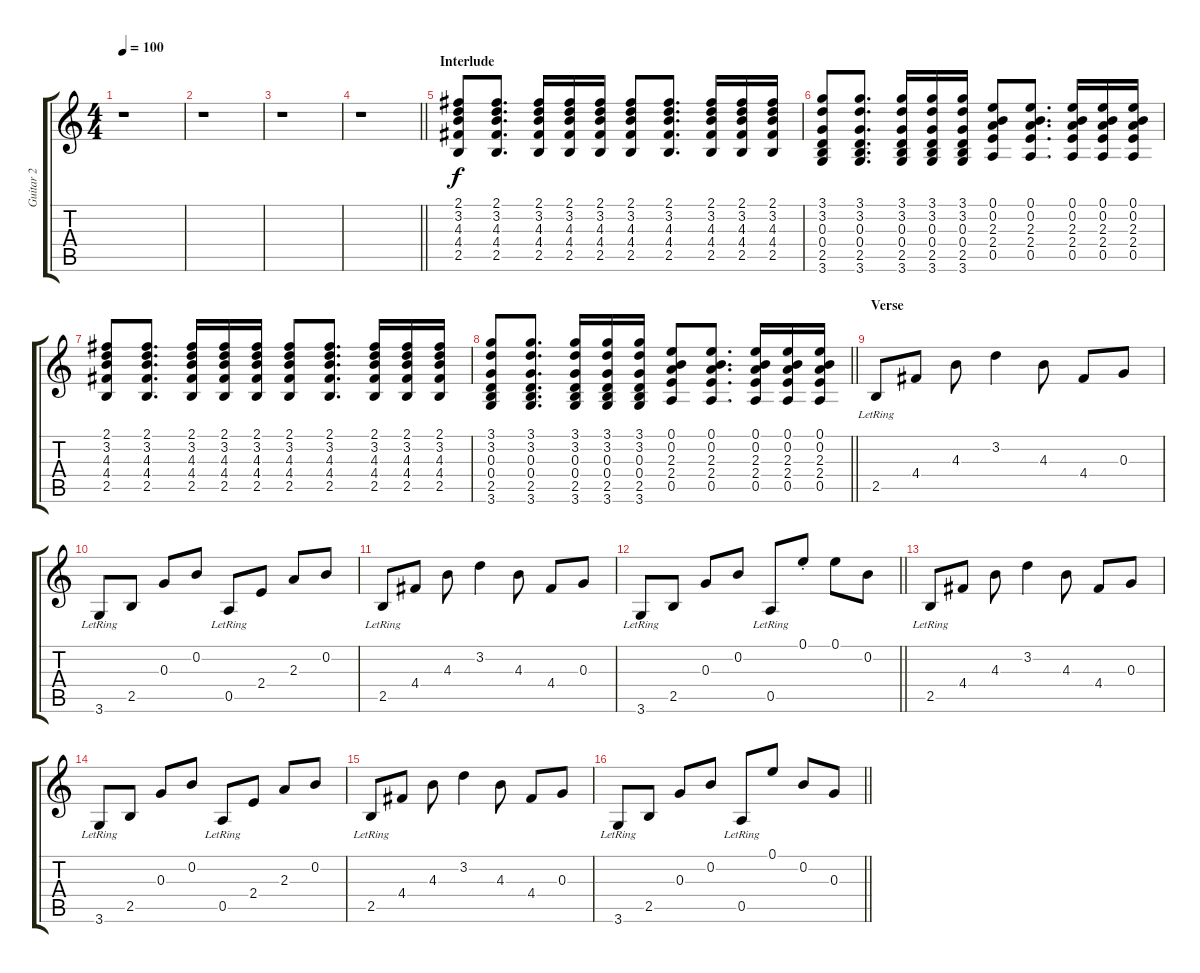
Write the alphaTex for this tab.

\track ("Guitar 2" "Guitar 2") {instrument electricguitarjazz}
\staff {score tabs}
\tuning (E4 B3 G3 D3 A2 E2) {hide}
\ts (4 4)
\tempo 100
\clef g2
\ks c
r.1{dy f} |
r.1 |
r.1 |
\barLineRight lightlight
r.1 |
\section ("" "Interlude")
(2.1 3.2 4.3 4.4 2.5).8 (2.1 3.2 4.3 4.4 2.5).8{d} (2.1 3.2 4.3 4.4 2.5).16 (2.1 3.2 4.3 4.4 2.5).16 (2.1 3.2 4.3 4.4 2.5).16 (2.1 3.2 4.3 4.4 2.5).8 (2.1 3.2 4.3 4.4 2.5).8{d} (2.1 3.2 4.3 4.4 2.5).16 (2.1 3.2 4.3 4.4 2.5).16 (2.1 3.2 4.3 4.4 2.5).16 |
(3.1 3.2 0.3 0.4 2.5 3.6).8 (3.1 3.2 0.3 0.4 2.5 3.6).8{d} (3.1 3.2 0.3 0.4 2.5 3.6).16 (3.1 3.2 0.3 0.4 2.5 3.6).16 (3.1 3.2 0.3 0.4 2.5 3.6).16 (0.1 0.2 2.3 2.4 0.5).8 (0.1 0.2 2.3 2.4 0.5).8{d} (0.1 0.2 2.3 2.4 0.5).16 (0.1 0.2 2.3 2.4 0.5).16 (0.1 0.2 2.3 2.4 0.5).16 |
(2.1 3.2 4.3 4.4 2.5).8 (2.1 3.2 4.3 4.4 2.5).8{d} (2.1 3.2 4.3 4.4 2.5).16 (2.1 3.2 4.3 4.4 2.5).16 (2.1 3.2 4.3 4.4 2.5).16 (2.1 3.2 4.3 4.4 2.5).8 (2.1 3.2 4.3 4.4 2.5).8{d} (2.1 3.2 4.3 4.4 2.5).16 (2.1 3.2 4.3 4.4 2.5).16 (2.1 3.2 4.3 4.4 2.5).16 |
\barLineRight lightlight
(3.1 3.2 0.3 0.4 2.5 3.6).8 (3.1 3.2 0.3 0.4 2.5 3.6).8{d} (3.1 3.2 0.3 0.4 2.5 3.6).16 (3.1 3.2 0.3 0.4 2.5 3.6).16 (3.1 3.2 0.3 0.4 2.5 3.6).16 (0.1 0.2 2.3 2.4 0.5).8 (0.1 0.2 2.3 2.4 0.5).8{d} (0.1 0.2 2.3 2.4 0.5).16 (0.1 0.2 2.3 2.4 0.5).16 (0.1 0.2 2.3 2.4 0.5).16 |
\section ("" "Verse")
2.5{lr}.8 4.4.8 4.3.8 3.2.4 4.3.8 4.4.8 0.3.8 |
3.6{lr}.8 2.5.8 0.3.8 0.2.8 0.5{lr}.8 2.4.8 2.3.8 0.2.8 |
2.5{lr}.8 4.4.8 4.3.8 3.2.4 4.3.8 4.4.8 0.3.8 |
\barLineRight lightlight
3.6{lr}.8 2.5.8 0.3.8 0.2.8 0.5{lr}.8 0.1{st}.8 0.1.8 0.2.8 |
2.5{lr}.8 4.4.8 4.3.8 3.2.4 4.3.8 4.4.8 0.3.8 |
3.6{lr}.8 2.5.8 0.3.8 0.2.8 0.5{lr}.8 2.4.8 2.3.8 0.2.8 |
2.5{lr}.8 4.4.8 4.3.8 3.2.4 4.3.8 4.4.8 0.3.8 |
\barLineRight lightlight
3.6{lr}.8 2.5.8 0.3.8 0.2.8 0.5{lr}.8 0.1.8 0.2.8 0.3.8
